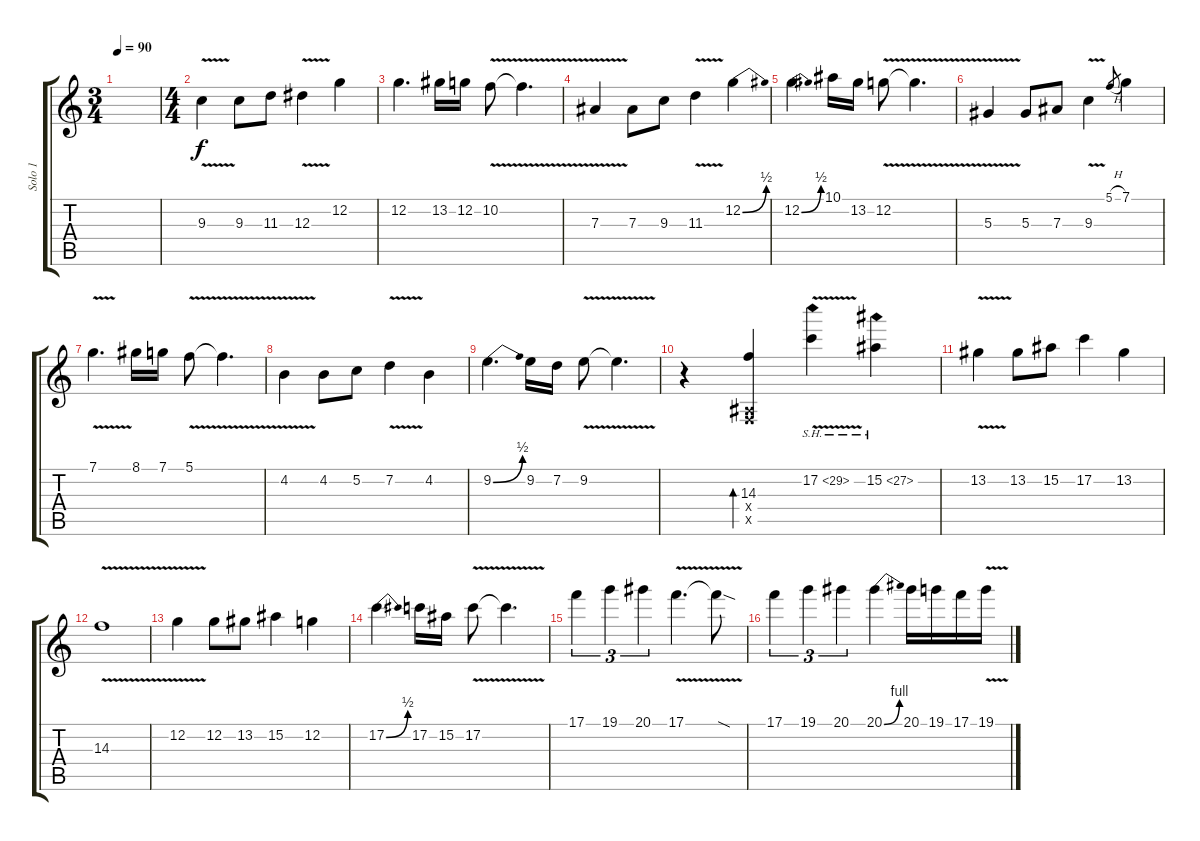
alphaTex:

\track ("Solo 1" "Solo 1") {instrument distortionguitar}
\staff {score tabs}
\tuning (C4 G3 Eb3 Bb2 F2 C2) {hide}
\ts (3 4)
\tempo 90
\clef g2
\ks c
|
\ts (4 4)
9.3{v}.4 9.3.8 11.3.8 12.3{v}.4 12.2.4 |
12.2.4{d} 13.2.16 12.2.16 10.2{v}.8 10.2{t}.4{d} |
7.3{v}.4 7.3.8 9.3.8 11.3{v}.4 12.2{be (bend 0 0 60 2)}.4 |
12.2{be (bend 0 0 60 2)}.4{d} 10.1.16 13.2.16 12.2{v}.8 12.2{t}.4{d} |
5.3{v}.4 5.3.8 7.3.8 9.3{v}.4 5.1{h}.8{gr} 7.1.4 |
7.1{v}.4{d} 8.1.16 7.1.16 5.1{v}.8 5.1{t}.4{d} |
4.2{v}.4 4.2.8 5.2.8 7.2{v}.4 4.2.4 |
9.2{be (bend 0 0 60 2)}.4{d} 9.2.16 7.2.16 9.2{v}.8 9.2{t}.4{d} |
r.4 (14.3 0.4{x} 0.5{x}).4{bd 480} 17.2{sh 12 v}.4 15.2{sh 12}.4 |
13.2{v}.4 13.2.8 15.2.8 17.2.4 13.2.4 |
14.3{v}.1 |
12.2{v}.4 12.2.8 13.2.8 15.2.4 12.2.4 |
17.2{be (bend 0 0 60 2)}.4{d} 17.2.16 15.2.16 17.2{v}.8 17.2{t}.4{d} |
17.1.4{tu (3 2)} 19.1.4{tu (3 2)} 20.1.4{tu (3 2)} 17.1{v}.4{d} 17.1{sod t}.8 |
17.1.4{tu (3 2)} 19.1.4{tu (3 2)} 20.1.4{tu (3 2)} 20.1{be (bend 0 0 60 4)}.4 20.1.16 19.1.16 17.1.16 19.1{v}.16
